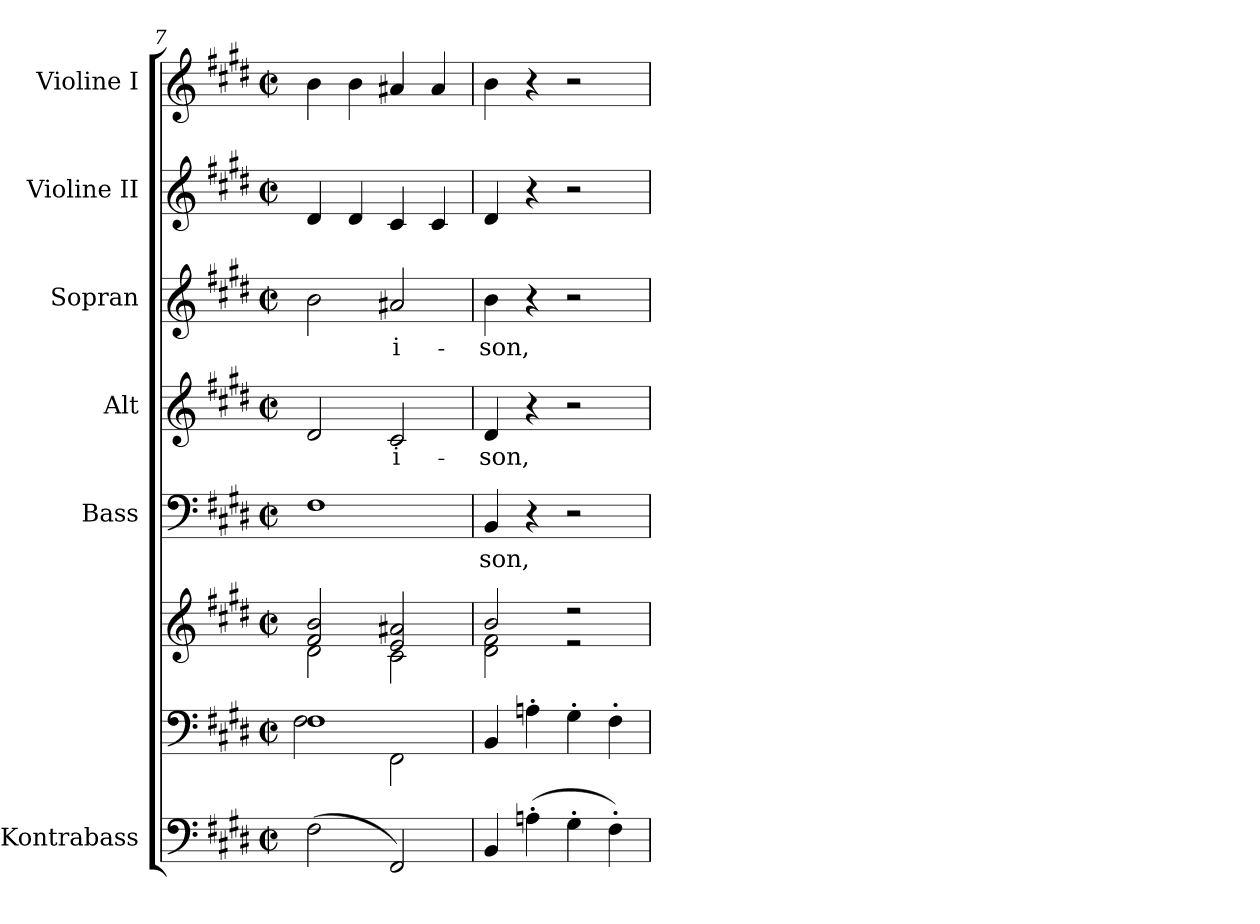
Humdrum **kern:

**kern	**kern	**kern	**kern	**text	**kern	**text	**kern	**text	**kern	**kern
*part7	*part6	*part6	*part5	*part5	*part4	*part4	*part3	*part3	*part2	*part1
*staff8	*staff7	*staff6	*staff5	*staff5	*staff4	*staff4	*staff3	*staff3	*staff2	*staff1
*I"Kontrabass	*	*	*I"Bass	*	*I"Alt	*	*I"Sopran	*	*I"Violine II	*I"Violine I
*I'Kb.	*	*	*I'B.	*	*I'A.	*	*I'S.	*	*I'Vl. II	*I'Vl. I
*clefF4	*clefF4	*clefG2	*clefF4	*	*clefG2	*	*clefG2	*	*clefG2	*clefG2
*ITrd7c12	*	*	*	*	*	*	*	*	*	*
*k[f#c#g#d#]	*k[f#c#g#d#]	*k[f#c#g#d#]	*k[f#c#g#d#]	*	*k[f#c#g#d#]	*	*k[f#c#g#d#]	*	*k[f#c#g#d#]	*k[f#c#g#d#]
*E:	*E:	*E:	*E:	*	*E:	*	*E:	*	*E:	*E:
*M2/2	*M2/2	*M2/2	*M2/2	*	*M2/2	*	*M2/2	*	*M2/2	*M2/2
*met(c|)	*met(c|)	*met(c|)	*met(c|)	*	*met(c|)	*	*met(c|)	*	*met(c|)	*met(c|)
=7	=7	=7	=7	=7	=7	=7	=7	=7	=7	=7
*	*^	*^	*	*	*	*	*	*	*	*
(>2FF#\	1F#	2F#\	2f#/ 2b/	2d#\	1F#	.	2d#/	.	2b\	.	4d#/	4b\
.	.	.	.	.	.	.	.	.	.	.	4d#/	4b\
!	!	!	!	!	!	!	!	!LO:LY:b	!	!LO:LY:b	!	!
2FFF#/)	.	2FF#\	2e/ 2a#X/	2c#\	.	.	2c#/	-i-	2a#X/	-i-	4c#/	4a#X/
.	.	.	.	.	.	.	.	.	.	.	4c#/	4a#/
*	*v	*v	*	*	*	*	*	*	*	*	*	*
=8	=8	=8	=8	=8	=8	=8	=8	=8	=8	=8	=8
!	!	!	!	!	!LO:LY:b	!	!LO:LY:b	!	!LO:LY:b	!	!
4BBB/	4BB/	2b/	2d#\ 2f#\	4BB/	-son,	4d#/	-son,	4b\	-son,	4d#/	4b\
(>4AAn'>\	4An'>\	.	.	4r	.	4r	.	4r	.	4r	4r
4GG#'>\	4G#'>\	2r	2r	2r	.	2r	.	2r	.	2r	2r
4FF#'>\)	4F#'>\	.	.	.	.	.	.	.	.	.	.
*	*	*v	*v	*	*	*	*	*	*	*	*
=	=	=	=	=	=	=	=	=	=	=
*-	*-	*-	*-	*-	*-	*-	*-	*-	*-	*-
